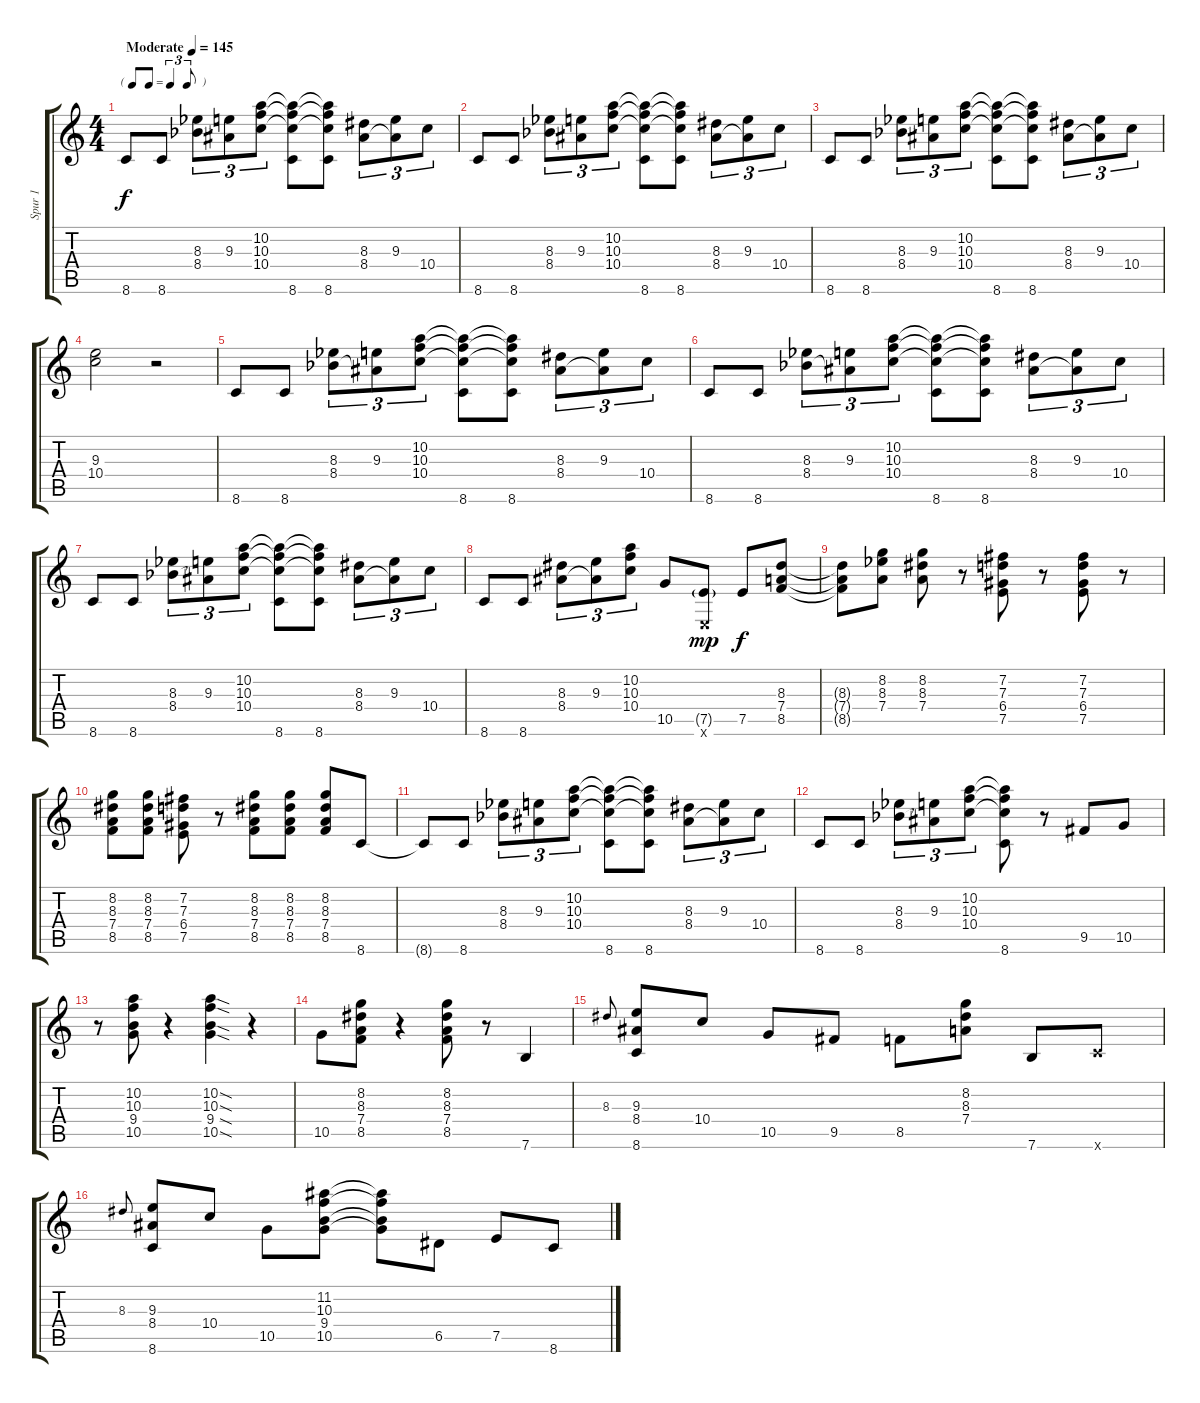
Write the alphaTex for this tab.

\track ("Spur 1" "Spur 1") {mute instrument acousticguitarsteel}
\staff {score tabs}
\tuning (E4 B3 G3 D3 A2 E2) {hide}
\ts (4 4)
\tf triplet8th
\tempo (145 "Moderate")
\clef g2
\ks c
8.6.8{dy f instrument acousticguitarsteel} 8.6.8 (8.3{acc b} 8.4{acc b}).8{tu (3 2)} (9.3 8.4{t}).8{tu (3 2)} (10.2 10.3 10.4).8{tu (3 2)} (10.2{t} 10.3{t} 10.4{t} 8.6).8 (10.2{t} 10.3{t} 10.4{t} 8.6).8 (8.3 8.4).8{tu (3 2)} (9.3 8.4{t}).8{tu (3 2)} 10.4.8{tu (3 2)} |
8.6.8 8.6.8 (8.3{acc b} 8.4{acc b}).8{tu (3 2)} (9.3 8.4{t}).8{tu (3 2)} (10.2 10.3 10.4).8{tu (3 2)} (10.2{t} 10.3{t} 10.4{t} 8.6).8 (10.2{t} 10.3{t} 10.4{t} 8.6).8 (8.3 8.4).8{tu (3 2)} (9.3 8.4{t}).8{tu (3 2)} 10.4.8{tu (3 2)} |
8.6.8 8.6.8 (8.3{acc b} 8.4{acc b}).8{tu (3 2)} (9.3 8.4{t}).8{tu (3 2)} (10.2 10.3 10.4).8{tu (3 2)} (10.2{t} 10.3{t} 10.4{t} 8.6).8 (10.2{t} 10.3{t} 10.4{t} 8.6).8 (8.3 8.4).8{tu (3 2)} (9.3 8.4{t}).8{tu (3 2)} 10.4.8{tu (3 2)} |
(9.3 10.4).2 r.2 |
8.6.8 8.6.8 (8.3{acc b} 8.4{acc b}).8{tu (3 2)} (9.3 8.4{t}).8{tu (3 2)} (10.2 10.3 10.4).8{tu (3 2)} (10.2{t} 10.3{t} 10.4{t} 8.6).8 (10.2{t} 10.3{t} 10.4{t} 8.6).8 (8.3 8.4).8{tu (3 2)} (9.3 8.4{t}).8{tu (3 2)} 10.4.8{tu (3 2)} |
8.6.8 8.6.8 (8.3{acc b} 8.4{acc b}).8{tu (3 2)} (9.3 8.4{t}).8{tu (3 2)} (10.2 10.3 10.4).8{tu (3 2)} (10.2{t} 10.3{t} 10.4{t} 8.6).8 (10.2{t} 10.3{t} 10.4{t} 8.6).8 (8.3 8.4).8{tu (3 2)} (9.3 8.4{t}).8{tu (3 2)} 10.4.8{tu (3 2)} |
8.6.8 8.6.8 (8.3{acc b} 8.4{acc b}).8{tu (3 2)} (9.3 8.4{t}).8{tu (3 2)} (10.2 10.3 10.4).8{tu (3 2)} (10.2{t} 10.3{t} 10.4{t} 8.6).8 (10.2{t} 10.3{t} 10.4{t} 8.6).8 (8.3 8.4).8{tu (3 2)} (9.3 8.4{t}).8{tu (3 2)} 10.4.8{tu (3 2)} |
8.6.8 8.6.8 (8.3 8.4).8{tu (3 2)} (9.3 8.4{t}).8{tu (3 2)} (10.2 10.3 10.4).8{tu (3 2)} 10.5.8 (7.5{g} 0.6{x}).8{dy mp} 7.5.8{dy f} (8.3 7.4 8.5).8 |
(8.3{t} 7.4{t} 8.5{t}).8 (8.2 8.3{acc b} 7.4).8 (8.2 8.3 7.4).8 r.8 (7.2 7.3 6.4 7.5).8 r.8 (7.2 7.3 6.4 7.5).8 r.8 |
(8.2 8.3 7.4 8.5).8 (8.2 8.3 7.4 8.5).8 (7.2 7.3 6.4 7.5).8 r.8 (8.2 8.3 7.4 8.5).8 (8.2 8.3 7.4 8.5).8 (8.2 8.3 7.4 8.5).8 8.6.8 |
8.6{t}.8 8.6.8 (8.3{acc b} 8.4{acc b}).8{tu (3 2)} (9.3 8.4{t}).8{tu (3 2)} (10.2 10.3 10.4).8{tu (3 2)} (10.2{t} 10.3{t} 10.4{t} 8.6).8 (10.2{t} 10.3{t} 10.4{t} 8.6).8 (8.3 8.4).8{tu (3 2)} (9.3 8.4{t}).8{tu (3 2)} 10.4.8{tu (3 2)} |
8.6.8 8.6.8 (8.3{acc b} 8.4{acc b}).8{tu (3 2)} (9.3 8.4{t}).8{tu (3 2)} (10.2 10.3 10.4).8{tu (3 2)} (10.2{t} 10.3{t} 10.4{t} 8.6).8 r.8 9.5.8 10.5.8 |
r.8 (10.2 10.3 9.4 10.5).8 r.4 (10.2{sod} 10.3{sod} 9.4{sod} 10.5{sod}).4 r.4 |
10.5.8 (8.2 8.3 7.4 8.5).8 r.4 (8.2 8.3 7.4 8.5).8 r.8 7.6.4 |
8.3.8{gr onbeat} (9.3 8.4 8.6).8 10.4.8 10.5.8 9.5.8 8.5.8 (8.2 8.3 7.4).8 7.6.8 8.6{x}.8 |
8.3.8{gr onbeat} (9.3 8.4 8.6).8 10.4.8 10.5.8 (11.2 10.3 9.4 10.5).8 (11.2{t} 10.3{t} 9.4{t} 10.5{t}).8 6.5.8 7.5.8 8.6.8
